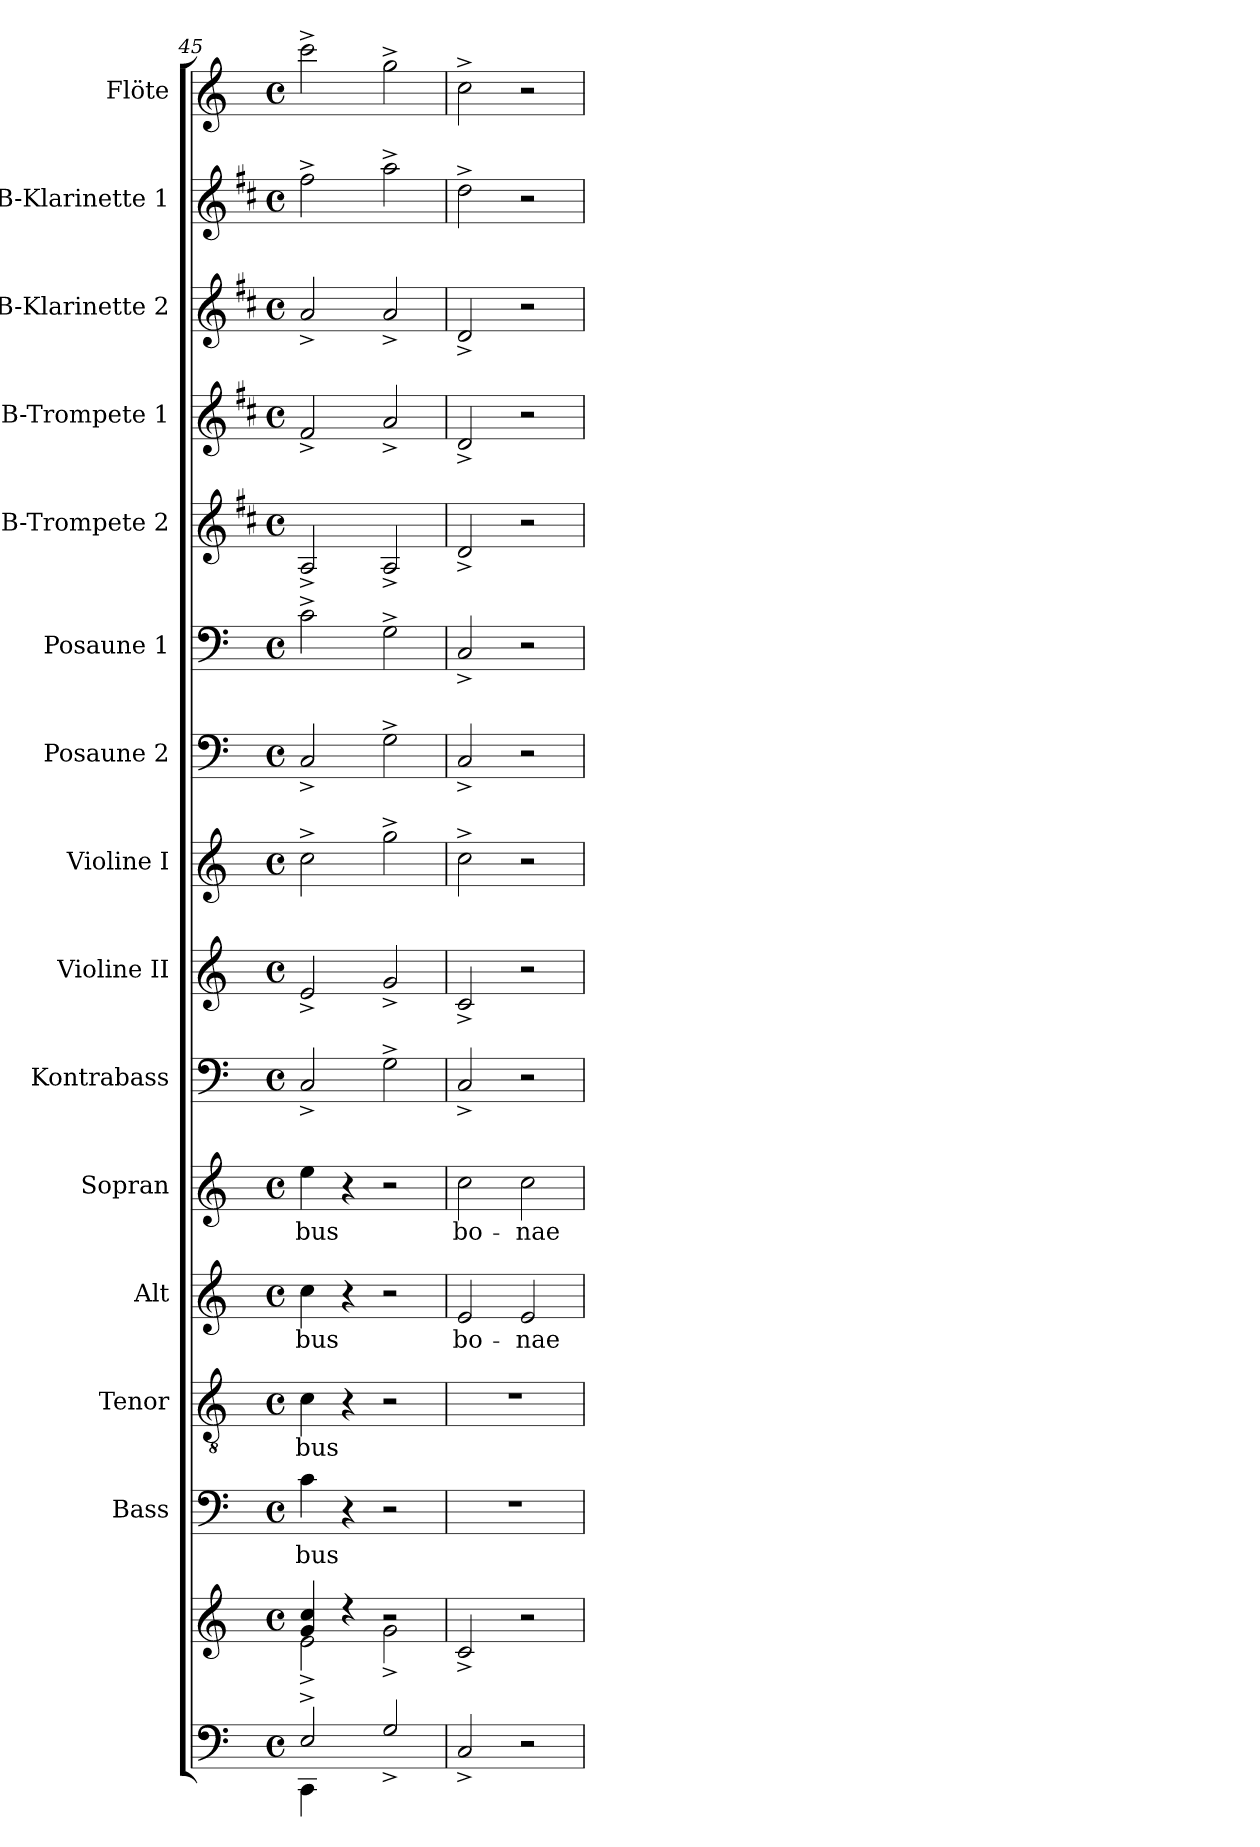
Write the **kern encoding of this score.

**kern	**kern	**kern	**text	**kern	**text	**kern	**text	**kern	**text	**kern	**kern	**kern	**kern	**kern	**kern	**kern	**kern	**kern	**kern
*part15	*part15	*part14	*part14	*part13	*part13	*part12	*part12	*part11	*part11	*part10	*part9	*part8	*part7	*part6	*part5	*part4	*part3	*part2	*part1
*staff16	*staff15	*staff14	*staff14	*staff13	*staff13	*staff12	*staff12	*staff11	*staff11	*staff10	*staff9	*staff8	*staff7	*staff6	*staff5	*staff4	*staff3	*staff2	*staff1
*	*	*I"Bass	*	*I"Tenor	*	*I"Alt	*	*I"Sopran	*	*I"Kontrabass	*I"Violine II	*I"Violine I	*I"Posaune 2	*I"Posaune 1	*I"B-Trompete 2	*I"B-Trompete 1	*I"B-Klarinette 2	*I"B-Klarinette 1	*I"Flöte
*	*	*I'B.	*	*I'T.	*	*I'A.	*	*I'S.	*	*I'Kb.	*I'Vl. II	*I'Vl. I	*I'Pos. 2	*I'Pos. 1	*I'B Trp. 2	*I'B Trp. 1	*I'B Kl. 2	*I'B Kl. 1	*I'Fl.
*clefF4	*clefG2	*clefF4	*	*clefGv2	*	*clefG2	*	*clefG2	*	*clefF4	*clefG2	*clefG2	*clefF4	*clefF4	*clefG2	*clefG2	*clefG2	*clefG2	*clefG2
*	*	*	*	*	*	*	*	*	*	*ITrd7c12	*	*	*	*	*ITrd1c2	*ITrd1c2	*ITrd1c2	*ITrd1c2	*
*k[]	*k[]	*k[]	*	*k[]	*	*k[]	*	*k[]	*	*k[]	*k[]	*k[]	*k[]	*k[]	*k[]	*k[]	*k[]	*k[]	*k[]
*C:	*C:	*C:	*	*C:	*	*C:	*	*C:	*	*C:	*C:	*C:	*C:	*C:	*C:	*C:	*C:	*C:	*C:
*M4/4	*M4/4	*M4/4	*	*M4/4	*	*M4/4	*	*M4/4	*	*M4/4	*M4/4	*M4/4	*M4/4	*M4/4	*M4/4	*M4/4	*M4/4	*M4/4	*M4/4
*met(c)	*met(c)	*met(c)	*	*met(c)	*	*met(c)	*	*met(c)	*	*met(c)	*met(c)	*met(c)	*met(c)	*met(c)	*met(c)	*met(c)	*met(c)	*met(c)	*met(c)
=45	=45	=45	=45	=45	=45	=45	=45	=45	=45	=45	=45	=45	=45	=45	=45	=45	=45	=45	=45
*^	*^	*	*	*	*	*	*	*	*	*	*	*	*	*	*	*	*	*	*
!	!	!	!	!	!LO:LY:b	!	!LO:LY:b	!	!LO:LY:b	!	!LO:LY:b	!	!	!	!	!	!	!	!	!	!
2E^>/	4CC\	4g/ 4cc/	2e^<\	4c\	-bus	4c\	-bus	4cc\	-bus	4ee\	-bus	2CC^</	2e^</	2cc^>\	2C^</	2c^>\	2G^</	2e^</	2g^</	2ee^>\	2ccc^>\
.	2.ryy	4rdd	.	4r	.	4r	.	4r	.	4r	.	.	.	.	.	.	.	.	.	.	.
2G^>/	.	2rcc	2g^<\	2r	.	2r	.	2r	.	2r	.	2GG^>\	2g^</	2gg^>\	2G^>\	2G^>\	2G^</	2g^</	2g^</	2gg^>\	2gg^>\
*v	*v	*	*	*	*	*	*	*	*	*	*	*	*	*	*	*	*	*	*	*	*
=46	=46	=46	=46	=46	=46	=46	=46	=46	=46	=46	=46	=46	=46	=46	=46	=46	=46	=46	=46	=46
!	!	!	!	!	!	!	!	!LO:LY:b	!	!LO:LY:b	!	!	!	!	!	!	!	!	!	!
*	*v	*v	*	*	*	*	*	*	*	*	*	*	*	*	*	*	*	*	*	*
2C^</	2c^</	1r	.	1r	.	2e/	bo-	2cc\	bo-	2CC^</	2c^</	2cc^>\	2C^</	2C^</	2c^</	2c^</	2c^</	2cc^>\	2cc^>\
!	!	!	!	!	!	!	!LO:LY:b	!	!LO:LY:b	!	!	!	!	!	!	!	!	!	!
2r	2r	.	.	.	.	2e/	-nae	2cc\	-nae	2r	2r	2r	2r	2r	2r	2r	2r	2r	2r
=	=	=	=	=	=	=	=	=	=	=	=	=	=	=	=	=	=	=	=
*-	*-	*-	*-	*-	*-	*-	*-	*-	*-	*-	*-	*-	*-	*-	*-	*-	*-	*-	*-
